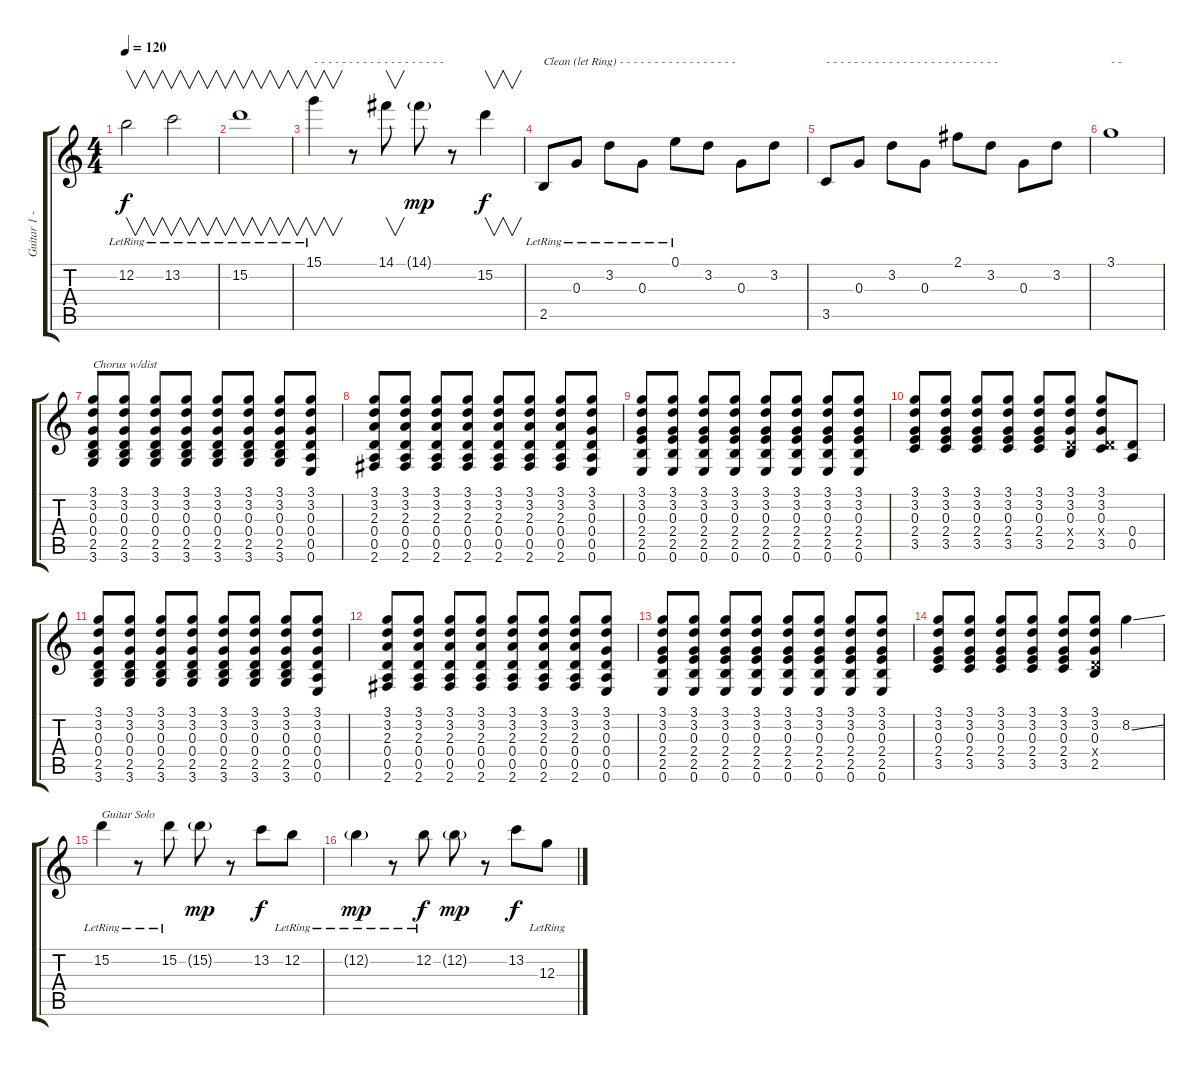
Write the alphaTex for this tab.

\track ("Guitar 1 - Mike" "Guitar 1 -") {instrument distortionguitar}
\staff {score tabs}
\tuning (E4 B3 G3 D3 A2 E2) {hide}
\ts (4 4)
\tempo 120
\clef g2
\ks c
12.2{lr}.2{v dy f} 13.2{lr}.2{v} |
15.2{lr}.1{v} |
15.1{lr}.4{v txt "- - - - - - - - - - - - - - - - - - -"} r.8 14.1.8{v} 14.1{g}.8{dy mp} r.8 15.2.4{v dy f} |
2.5{lr}.8{txt "Clean (let Ring) - - - - - - - - - - - - - - - - -"} 0.3{lr}.8 3.2{lr}.8 0.3{lr}.8 0.1{lr}.8 3.2.8 0.3.8 3.2.8 |
3.5.8{txt "- - - - - - - - - - - - - - - - - - - - - - - - - "} 0.3.8 3.2.8 0.3.8 2.1.8 3.2.8 0.3.8 3.2.8 |
3.1.1{txt "- - "} |
(3.1 3.2 0.3 0.4 2.5 3.6).8{txt "Chorus w/dist"} (3.1 3.2 0.3 0.4 2.5 3.6).8 (3.1 3.2 0.3 0.4 2.5 3.6).8 (3.1 3.2 0.3 0.4 2.5 3.6).8 (3.1 3.2 0.3 0.4 2.5 3.6).8 (3.1 3.2 0.3 0.4 2.5 3.6).8 (3.1 3.2 0.3 0.4 2.5 3.6).8 (3.1 3.2 0.3 0.4 0.5 0.6).8 |
(3.1 3.2 2.3 0.4 0.5 2.6).8 (3.1 3.2 2.3 0.4 0.5 2.6).8 (3.1 3.2 2.3 0.4 0.5 2.6).8 (3.1 3.2 2.3 0.4 0.5 2.6).8 (3.1 3.2 2.3 0.4 0.5 2.6).8 (3.1 3.2 2.3 0.4 0.5 2.6).8 (3.1 3.2 2.3 0.4 0.5 2.6).8 (3.1 3.2 0.3 0.4 0.5 0.6).8 |
(3.1 3.2 0.3 2.4 2.5 0.6).8 (3.1 3.2 0.3 2.4 2.5 0.6).8 (3.1 3.2 0.3 2.4 2.5 0.6).8 (3.1 3.2 0.3 2.4 2.5 0.6).8 (3.1 3.2 0.3 2.4 2.5 0.6).8 (3.1 3.2 0.3 2.4 2.5 0.6).8 (3.1 3.2 0.3 2.4 2.5 0.6).8 (3.1 3.2 0.3 2.4 2.5 0.6).8 |
(3.1 3.2 0.3 2.4 3.5).8 (3.1 3.2 0.3 2.4 3.5).8 (3.1 3.2 0.3 2.4 3.5).8 (3.1 3.2 0.3 2.4 3.5).8 (3.1 3.2 0.3 2.4 3.5).8 (3.1 3.2 0.3 0.4{x} 2.5).8 (3.1 3.2 0.3 0.4{x} 3.5).8 (0.4 0.5).8 |
(3.1 3.2 0.3 0.4 2.5 3.6).8 (3.1 3.2 0.3 0.4 2.5 3.6).8 (3.1 3.2 0.3 0.4 2.5 3.6).8 (3.1 3.2 0.3 0.4 2.5 3.6).8 (3.1 3.2 0.3 0.4 2.5 3.6).8 (3.1 3.2 0.3 0.4 2.5 3.6).8 (3.1 3.2 0.3 0.4 2.5 3.6).8 (3.1 3.2 0.3 0.4 0.5 0.6).8 |
(3.1 3.2 2.3 0.4 0.5 2.6).8 (3.1 3.2 2.3 0.4 0.5 2.6).8 (3.1 3.2 2.3 0.4 0.5 2.6).8 (3.1 3.2 2.3 0.4 0.5 2.6).8 (3.1 3.2 2.3 0.4 0.5 2.6).8 (3.1 3.2 2.3 0.4 0.5 2.6).8 (3.1 3.2 2.3 0.4 0.5 2.6).8 (3.1 3.2 0.3 0.4 0.5 0.6).8 |
(3.1 3.2 0.3 2.4 2.5 0.6).8 (3.1 3.2 0.3 2.4 2.5 0.6).8 (3.1 3.2 0.3 2.4 2.5 0.6).8 (3.1 3.2 0.3 2.4 2.5 0.6).8 (3.1 3.2 0.3 2.4 2.5 0.6).8 (3.1 3.2 0.3 2.4 2.5 0.6).8 (3.1 3.2 0.3 2.4 2.5 0.6).8 (3.1 3.2 0.3 2.4 2.5 0.6).8 |
(3.1 3.2 0.3 2.4 3.5).8 (3.1 3.2 0.3 2.4 3.5).8 (3.1 3.2 0.3 2.4 3.5).8 (3.1 3.2 0.3 2.4 3.5).8 (3.1 3.2 0.3 2.4 3.5).8 (3.1 3.2 0.3 0.4{x} 2.5).8 8.2{ss}.4 |
15.2{lr}.4{txt "Guitar Solo"} r.8 15.2{lr}.8 15.2{g}.8{dy mp} r.8 13.2.8{dy f} 12.2{lr}.8 |
12.2{g lr}.4{dy mp} r.8 12.2{lr}.8{dy f} 12.2{g}.8{dy mp} r.8 13.2.8{dy f} 12.3{lr}.8
